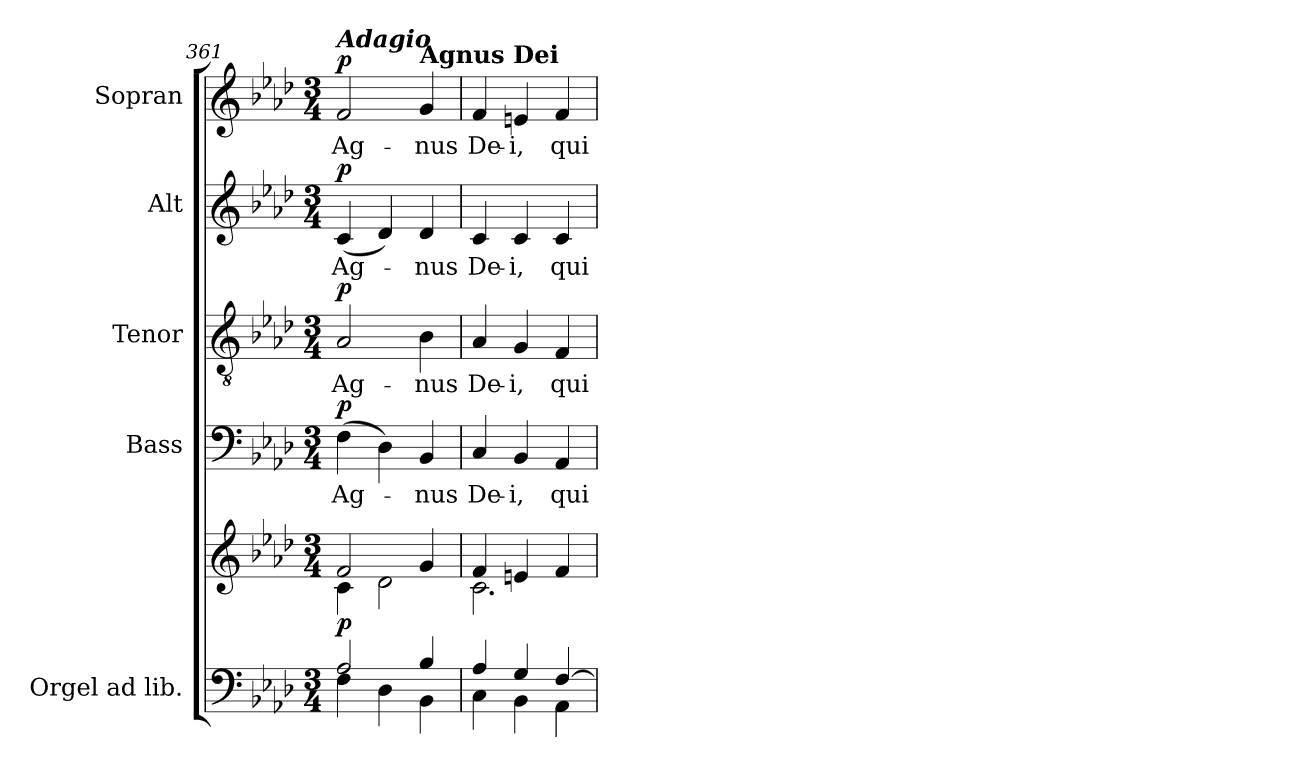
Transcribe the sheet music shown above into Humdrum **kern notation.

**kern	**kern	**dynam	**kern	**text	**dynam	**kern	**text	**dynam	**kern	**text	**dynam	**kern	**text	**dynam
*part5	*part5	*part5	*part4	*part4	*part4	*part3	*part3	*part3	*part2	*part2	*part2	*part1	*part1	*part1
*staff6	*staff5	*staff5/6	*staff4	*staff4	*staff4	*staff3	*staff3	*staff3	*staff2	*staff2	*staff2	*staff1	*staff1	*staff1
*I"Orgel ad lib.	*	*	*I"Bass	*	*	*I"Tenor	*	*	*I"Alt	*	*	*I"Sopran	*	*
*	*	*	*I'B.	*	*	*I'T.	*	*	*I'A.	*	*	*I'S.	*	*
!!LO:PB:g=z
*clefF4	*clefG2	*	*clefF4	*	*	*clefGv2	*	*	*clefG2	*	*	*clefG2	*	*
*k[b-e-a-d-]	*k[b-e-a-d-]	*	*k[b-e-a-d-]	*	*	*k[b-e-a-d-]	*	*	*k[b-e-a-d-]	*	*	*k[b-e-a-d-]	*	*
*A-:	*A-:	*	*A-:	*	*	*A-:	*	*	*A-:	*	*	*A-:	*	*
*M3/4	*M3/4	*	*M3/4	*	*	*M3/4	*	*	*M3/4	*	*	*M3/4	*	*
=361	=361	=361	=361	=361	=361	=361	=361	=361	=361	=361	=361	=361	=361	=361
*^	*^	*	*	*	*	*	*	*	*	*	*	*	*	*
!	!	!	!	!	!	!	!	!	!	!	!	!	!	!LO:TX:a:Bi:t=Adagio	!	!
!	!	!	!	!LO:DY:b	!	!LO:LY:b	!LO:DY:a	!	!LO:LY:b	!LO:DY:a	!	!LO:LY:b	!LO:DY:a	!	!LO:LY:b	!LO:DY:a
2A-/	4F\	2f/	4c\	p	(>4F\	Ag-	p	2A-/	Ag-	p	(<4c/	Ag-	p	2f/	Ag-	p
.	4D-\	.	2d-\	.	4D-\)	.	.	.	.	.	4d-/)	.	.	.	.	.
!	!	!	!	!	!	!	!	!	!	!	!	!	!	!LO:TX:a:B:t=Agnus Dei	!	!
!	!	!	!	!	!	!LO:LY:b	!	!	!LO:LY:b	!	!	!LO:LY:b	!	!	!LO:LY:b	!
4B-/	4BB-\	4g/	.	.	4BB-/	-nus	.	4B-\	-nus	.	4d-/	-nus	.	4g/	-nus	.
=362	=362	=362	=362	=362	=362	=362	=362	=362	=362	=362	=362	=362	=362	=362	=362	=362
!	!	!	!	!	!	!LO:LY:b	!	!	!LO:LY:b	!	!	!LO:LY:b	!	!	!LO:LY:b	!
4A-/	4C\	4f/	2.c\	.	4C/	De-	.	4A-/	De-	.	4c/	De-	.	4f/	De-	.
!	!	!	!	!	!	!LO:LY:b	!	!	!LO:LY:b	!	!	!LO:LY:b	!	!	!LO:LY:b	!
4G/	4BB-\	4en/	.	.	4BB-/	-i,	.	4G/	-i,	.	4c/	-i,	.	4en/	-i,	.
!	!	!	!	!	!	!LO:LY:b	!	!	!LO:LY:b	!	!	!LO:LY:b	!	!	!LO:LY:b	!
[>4F/	4AA-\	4f/	.	.	4AA-/	qui	.	4F/	qui	.	4c/	qui	.	4f/	qui	.
*v	*v	*	*	*	*	*	*	*	*	*	*	*	*	*	*	*
*	*v	*v	*	*	*	*	*	*	*	*	*	*	*	*	*
=	=	=	=	=	=	=	=	=	=	=	=	=	=	=
*-	*-	*-	*-	*-	*-	*-	*-	*-	*-	*-	*-	*-	*-	*-
